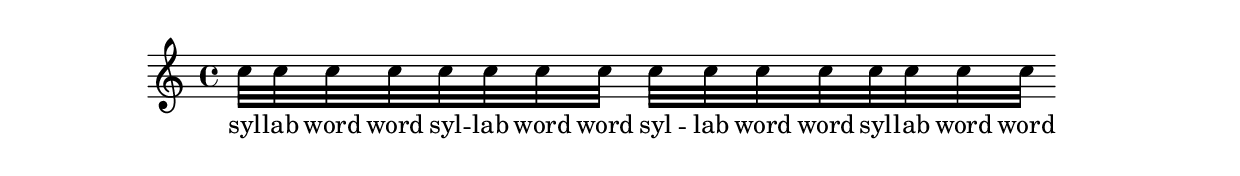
%% DO NOT EDIT this file manually; it is automatically
%% generated from LSR http://lsr.dsi.unimi.it
%% Make any changes in LSR itself, or in Documentation/snippets/new/ ,
%% and then run scripts/auxiliar/makelsr.py
%%
%% This file is in the public domain.
\version "2.14.2"

\header {
  lsrtags = "vocal-music"

%% Translation of GIT committish: b482c3e5b56c3841a88d957e0ca12964bd3e64fa
  texidoces = "

Si LilyPond no cree que haya sitio suficiente para un guión separador
de sílabas, lo omitirá.  Se puede sobreescribir este comportamiento
con la propiedad @code{minimum-distance} de @code{LyricHyphen}.

"
  doctitlees = "Forzar la visibilidad de los guiones separadores de sílabas"



%% Translation of GIT committish: 30339cb3706f6399c84607426988b25f79b4998c
  texidocfr = "
LilyPond n'imprimera de tiret entre deux syllabes que s'il juge qu'il y
a suffisamment d'espace.  Ce comportement peut être modifié grâce à la
propriété @code{minimum-distance} de @code{LyricHyphen}.

"
  doctitlefr = "Impression forcée de tirets entre syllabes"

  texidoc = "
If LilyPond does not think there is space for a hyphen, it will be
omitted.  The behaviour can be overridden with the
@code{minimum-distance} property of @code{LyricHyphen}.

"
  doctitle = "Forcing hyphens to be shown"
} % begin verbatim


\relative c'' {
  c32 c c c
  c32 c c c
  c32 c c c
  c32 c c c
}
\addlyrics {
  syl -- lab word word
  \override LyricHyphen #'minimum-distance = #1.0
  syl -- lab word word
  \override LyricHyphen #'minimum-distance = #2.0
  syl -- lab word word
  \revert LyricHyphen #'minimum-distance
  syl -- lab word word
}
